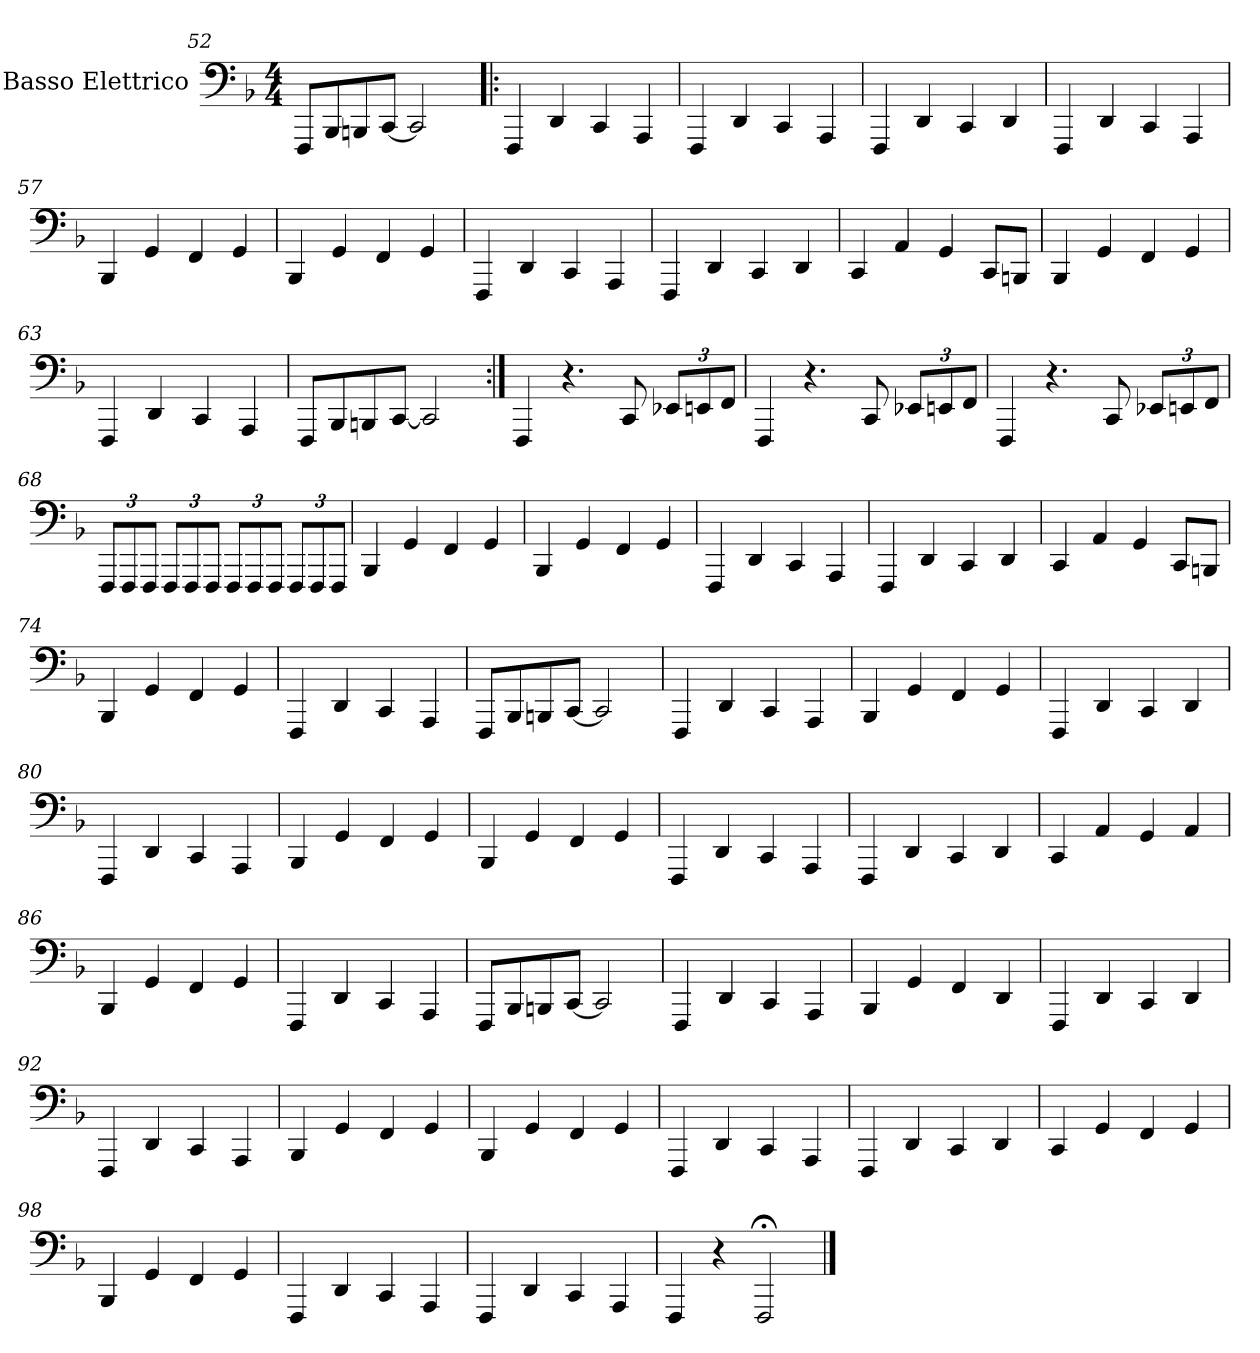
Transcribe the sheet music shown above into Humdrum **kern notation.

**kern
*part1
*staff1
*I"Basso Elettrico
*
*k[b-]
*F:
*M4/4
=52
8FFFL
8BBB-
8BBBn
[8CCJ
2CC]
=53!|:
4FFF
4DD
4CC
4AAA
=54
4FFF
4DD
4CC
4AAA
=55
4FFF
4DD
4CC
4DD
=56
4FFF
4DD
4CC
4AAA
=57
4BBB-
4GG
4FF
4GG
=58
4BBB-
4GG
4FF
4GG
=59
4FFF
4DD
4CC
4AAA
=60
4FFF
4DD
4CC
4DD
=61
4CC
4AA
4GG
8CCL
8BBBnJ
=62
4BBB-
4GG
4FF
4GG
=63
4FFF
4DD
4CC
4AAA
=64
8FFFL
8BBB-
8BBBn
[8CCJ
2CC]
=65:|!
4FFF
4.r
8CC
12EE-XL
12EEn
12FFJ
=66
4FFF
4.r
8CC
12EE-XL
12EEn
12FFJ
=67
4FFF
4.r
8CC
12EE-XL
12EEn
12FFJ
=68
12FFFL
12FFF
12FFFJ
12FFFL
12FFF
12FFFJ
12FFFL
12FFF
12FFFJ
12FFFL
12FFF
12FFFJ
=69
4BBB-
4GG
4FF
4GG
=70
4BBB-
4GG
4FF
4GG
=71
4FFF
4DD
4CC
4AAA
=72
4FFF
4DD
4CC
4DD
=73
4CC
4AA
4GG
8CCL
8BBBnJ
=74
4BBB-
4GG
4FF
4GG
=75
4FFF
4DD
4CC
4AAA
=76
8FFFL
8BBB-
8BBBn
[8CCJ
2CC]
=77
4FFF
4DD
4CC
4AAA
=78
4BBB-
4GG
4FF
4GG
=79
4FFF
4DD
4CC
4DD
=80
4FFF
4DD
4CC
4AAA
=81
4BBB-
4GG
4FF
4GG
=82
4BBB-
4GG
4FF
4GG
=83
4FFF
4DD
4CC
4AAA
=84
4FFF
4DD
4CC
4DD
=85
4CC
4AA
4GG
4AA
=86
4BBB-
4GG
4FF
4GG
=87
4FFF
4DD
4CC
4AAA
=88
8FFFL
8BBB-
8BBBn
[8CCJ
2CC]
=89
4FFF
4DD
4CC
4AAA
=90
4BBB-
4GG
4FF
4DD
=91
4FFF
4DD
4CC
4DD
=92
4FFF
4DD
4CC
4AAA
=93
4BBB-
4GG
4FF
4GG
=94
4BBB-
4GG
4FF
4GG
=95
4FFF
4DD
4CC
4AAA
=96
4FFF
4DD
4CC
4DD
=97
4CC
4GG
4FF
4GG
=98
4BBB-
4GG
4FF
4GG
=99
4FFF
4DD
4CC
4AAA
=100
4FFF
4DD
4CC
4AAA
=101
4FFF
4r
2FFF;<
==
*-
